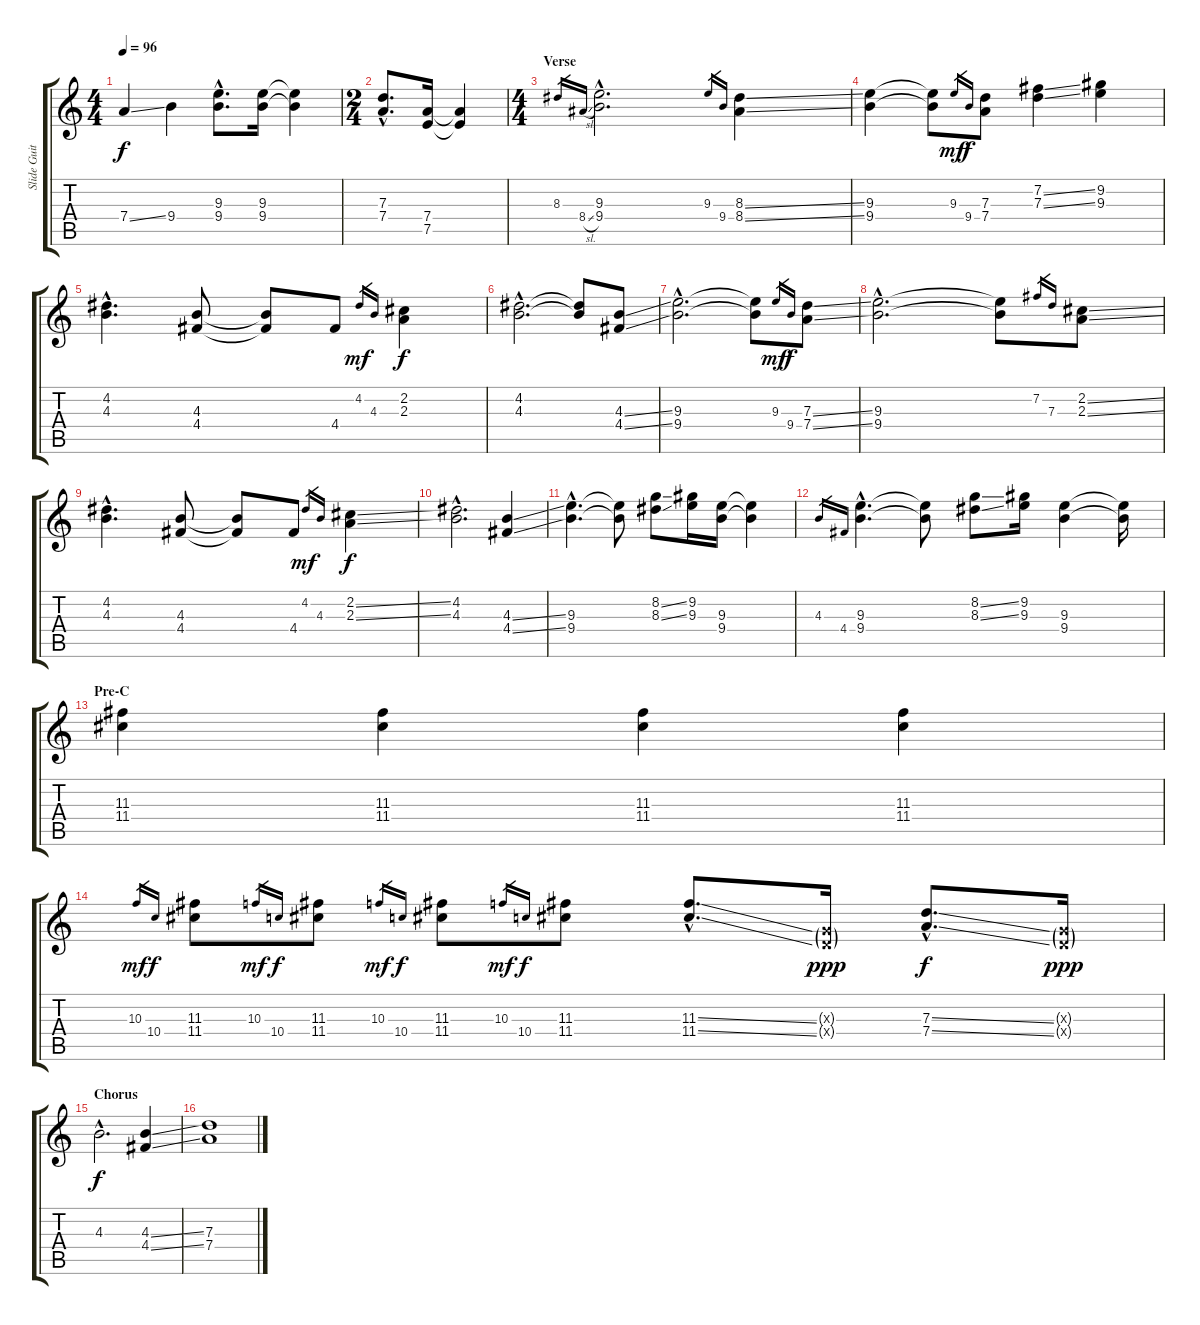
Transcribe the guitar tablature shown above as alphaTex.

\track ("Slide Guitar" "Slide Guit") {instrument distortionguitar}
\staff {score tabs}
\tuning (E4 B3 G3 D3 A2 E2) {hide}
\ts (4 4)
\tempo 96
\clef g2
\ks c
7.4{ss}.4{dy f} 9.4.4 (9.3{hac} 9.4{hac}).8{d} (9.3 9.4).16 (9.3{t} 9.4{t}).4 |
\ts (2 4)
(7.3{hac} 7.4{hac}).8{d} (7.4 7.5).16 (7.4{t} 7.5{t}).4 |
\ts (4 4)
\section ("" "Verse")
8.3.16{gr} 8.4{sl}.16{gr} (9.3{hac} 9.4{hac}).2{d} 9.3.16{gr} 9.4.16{gr} (8.3{ss} 8.4{ss}).4 |
(9.3 9.4).4 (9.3{t} 9.4{t}).8 9.3.16{gr dy mf} 9.4.16{gr dy f} (7.3 7.4).8 (7.2{ss} 7.3{ss}).4 (9.2 9.3).4 |
(4.2{hac} 4.3{hac}).4{d} (4.3 4.4).8 (4.3{t} 4.4{t}).8 4.4.8 4.2.16{gr dy mf} 4.3.16{gr} (2.2 2.3).4{dy f} |
(4.2{hac} 4.3{hac}).2{d} (4.2{t} 4.3{t}).8 (4.3{ss} 4.4{ss}).8 |
(9.3{hac} 9.4{hac}).2{d} (9.3{t} 9.4{t}).8 9.3.16{gr dy mf} 9.4.16{gr dy f} (7.3{ss} 7.4{ss}).8 |
(9.3{hac} 9.4{hac}).2{d} (9.3{t} 9.4{t}).8 7.2.16{gr} 7.3.16{gr} (2.2{ss} 2.3{ss}).8 |
(4.2{hac} 4.3{hac}).4{d} (4.3 4.4).8 (4.3{t} 4.4{t}).8 4.4.8 4.2.16{gr dy mf} 4.3.16{gr} (2.2{ss} 2.3{ss}).4{dy f} |
(4.2{hac} 4.3{hac}).2{d} (4.3{ss} 4.4{ss}).4 |
(9.3{hac} 9.4{hac}).4{d} (9.3{t} 9.4{t}).8 (8.2{ss} 8.3{ss}).8 (9.2 9.3).16 (9.3 9.4).16 (9.3{t} 9.4{t}).4 |
4.3.16{gr} 4.4.16{gr} (9.3{hac} 9.4{hac}).4{d} (9.3{t} 9.4{t}).8 (8.2{ss} 8.3{ss}).8 (9.2 9.3).16 (9.3 9.4).4 (9.3{t} 9.4{t}).16 |
\section ("" "Pre-C")
(11.3 11.4).4 (11.3 11.4).4 (11.3 11.4).4 (11.3 11.4).4 |
10.3.16{gr dy mf} 10.4.16{gr dy f} (11.3 11.4).8 10.3.16{gr dy mf} 10.4.16{gr dy f} (11.3 11.4).8 10.3.16{gr dy mf} 10.4.16{gr dy f} (11.3 11.4).8 10.3.16{gr dy mf} 10.4.16{gr dy f} (11.3 11.4).8 (11.3{ss hac} 11.4{ss hac}).8{d} (0.3{g x} 0.4{g x}).16{dy ppp} (7.3{ss hac} 7.4{ss hac}).8{d dy f} (0.3{g x} 0.4{g x}).16{dy ppp} |
\section ("" "Chorus")
4.3{hac}.2{d dy f} (4.3{ss} 4.4{ss}).4 |
(7.3 7.4).1
